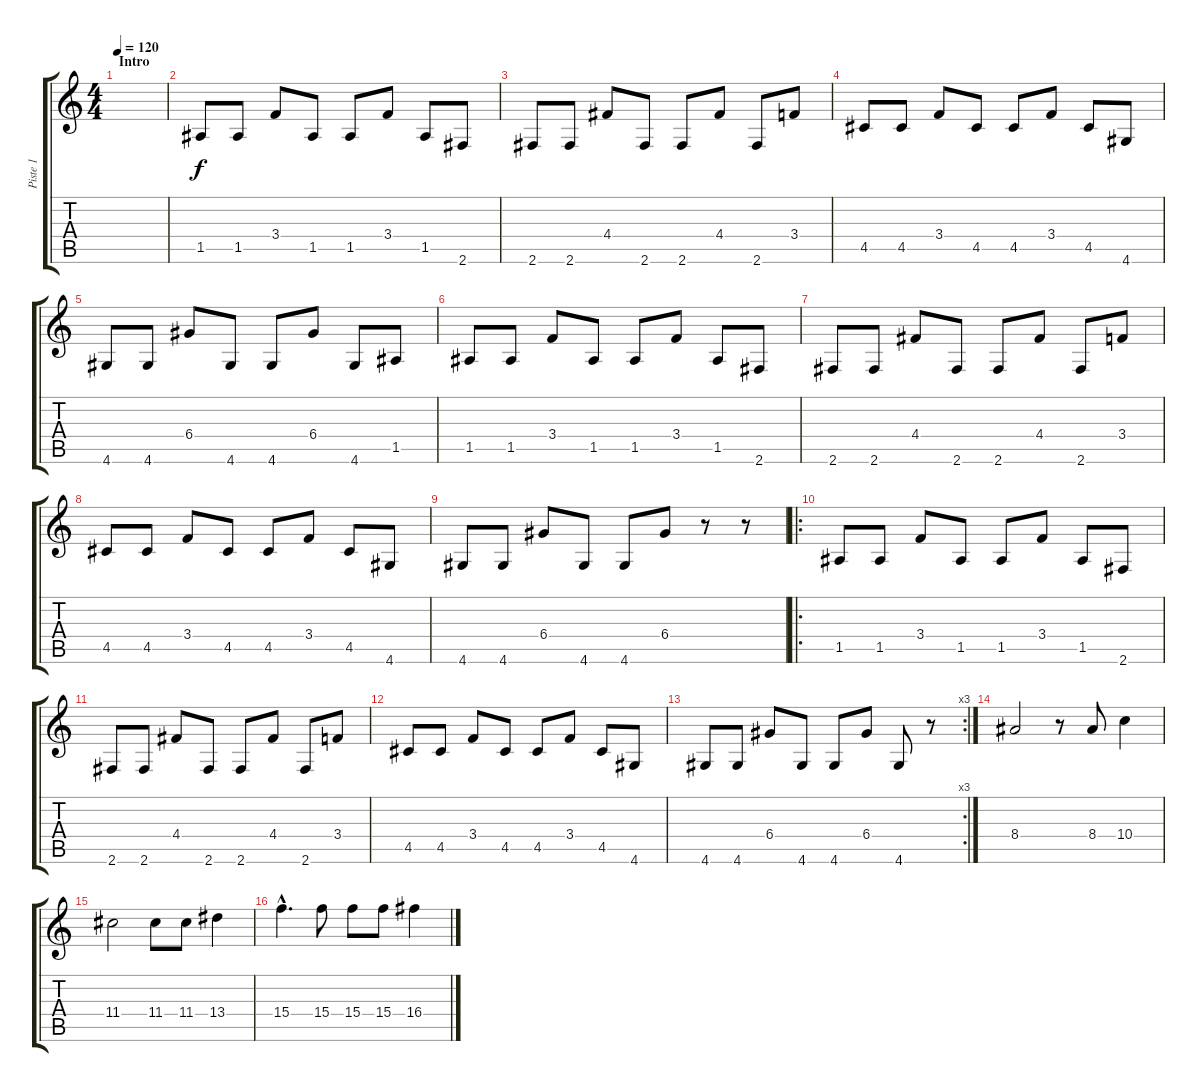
\track ("Piste 1" "Piste 1") {instrument overdrivenguitar}
\staff {score tabs}
\tuning (E4 B3 G3 D3 A2 E2) {hide}
\ts (4 4)
\section ("" "Intro")
\tempo 120
\clef g2
\ks c
|
1.5.8 1.5.8 3.4.8 1.5.8 1.5.8 3.4.8 1.5.8 2.6.8 |
2.6.8 2.6.8 4.4.8 2.6.8 2.6.8 4.4.8 2.6.8 3.4.8 |
4.5.8 4.5.8 3.4.8 4.5.8 4.5.8 3.4.8 4.5.8 4.6.8 |
4.6.8 4.6.8 6.4.8 4.6.8 4.6.8 6.4.8 4.6.8 1.5.8 |
1.5.8 1.5.8 3.4.8 1.5.8 1.5.8 3.4.8 1.5.8 2.6.8 |
2.6.8 2.6.8 4.4.8 2.6.8 2.6.8 4.4.8 2.6.8 3.4.8 |
4.5.8 4.5.8 3.4.8 4.5.8 4.5.8 3.4.8 4.5.8 4.6.8 |
4.6.8 4.6.8 6.4.8 4.6.8 4.6.8 6.4.8 r.8 r.8 |
\ro
1.5.8 1.5.8 3.4.8 1.5.8 1.5.8 3.4.8 1.5.8 2.6.8 |
2.6.8 2.6.8 4.4.8 2.6.8 2.6.8 4.4.8 2.6.8 3.4.8 |
4.5.8 4.5.8 3.4.8 4.5.8 4.5.8 3.4.8 4.5.8 4.6.8 |
\rc 3
4.6.8 4.6.8 6.4.8 4.6.8 4.6.8 6.4.8 4.6.8 r.8 |
8.4.2 r.8 8.4.8 10.4.4 |
11.4.2 11.4.8 11.4.8 13.4.4 |
15.4{hac}.4{d} 15.4.8 15.4.8 15.4.8 16.4.4
